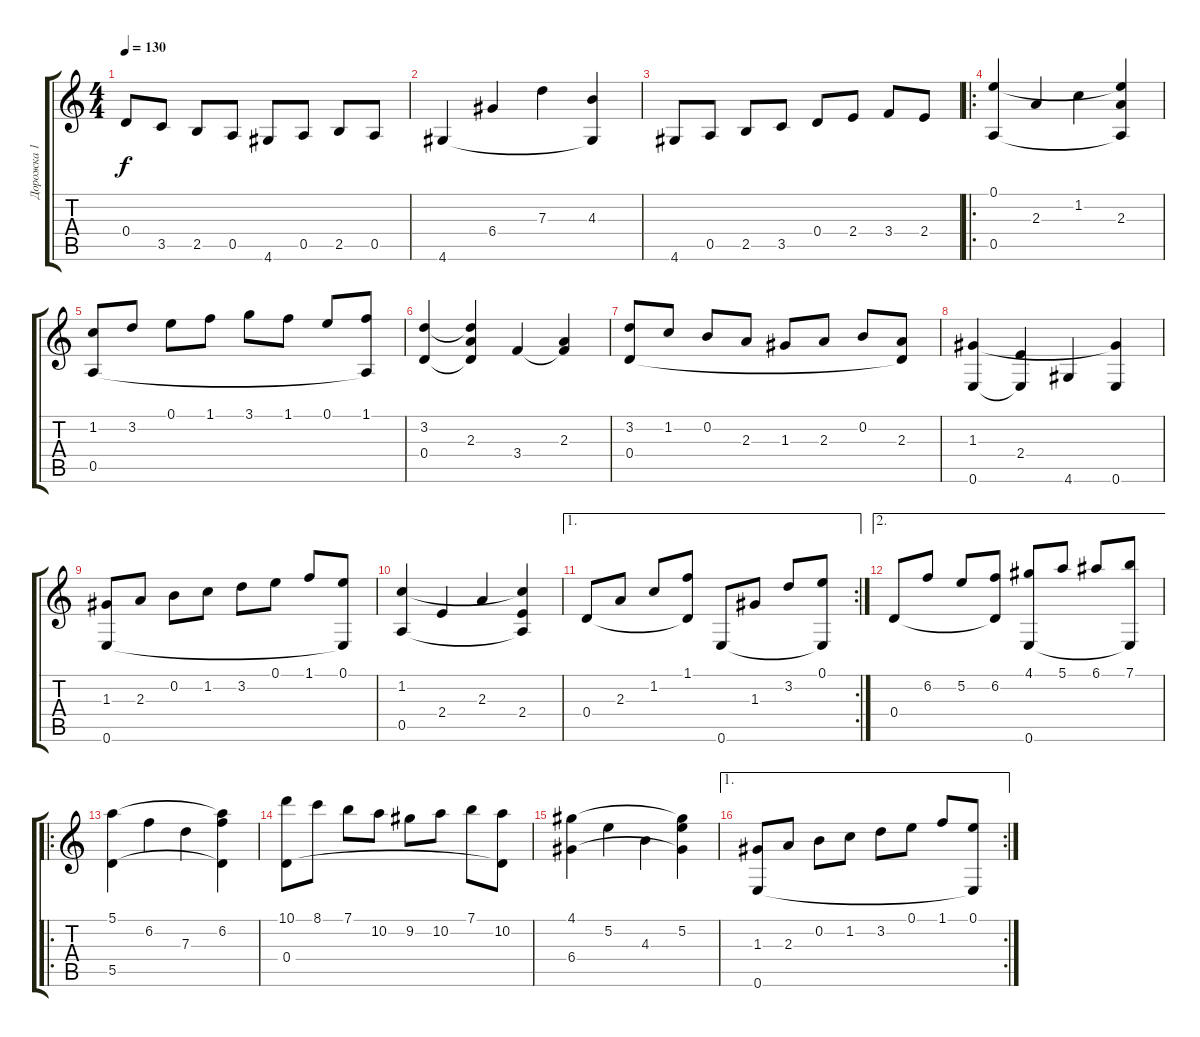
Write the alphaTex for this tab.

\track ("Дорожка 1" "Дорожка 1") {instrument acousticguitarnylon}
\staff {score tabs}
\tuning (E4 B3 G3 D3 A2 E2) {hide}
\ts (4 4)
\tempo 130
\clef g2
\ks aminor
0.4.8{dy f} 3.5.8 2.5.8 0.5.8 4.6.8 0.5.8 2.5.8 0.5.8 |
4.6.4 6.4.4 7.3.4 (4.3 4.6{t}).4 |
4.6.8 0.5.8 2.5.8 3.5.8 0.4.8 2.4.8 3.4.8 2.4.8 |
\ro
(0.1 0.5).4 2.3.4 1.2.4 (0.1{t} 2.3 0.5{t}).4 |
(1.2 0.5).8 3.2.8 0.1.8 1.1.8 3.1.8 1.1.8 0.1.8 (1.1 0.5{t}).8 |
(3.2 0.4).4 (3.2{t} 2.3 0.4{t}).4 3.4.4 (2.3 3.4{t}).4 |
(3.2 0.4).8 1.2.8 0.2.8 2.3.8 1.3.8 2.3.8 0.2.8 (2.3 0.4{t}).8 |
(1.3 0.6).4 (2.4 0.6{t}).4 4.6.4 (1.3{t} 0.6).4 |
(1.3 0.6).8 2.3.8 0.2.8 1.2.8 3.2.8 0.1.8 1.1.8 (0.1 0.6{t}).8 |
(1.2 0.5).4 2.4.4 2.3.4 (1.2{t} 2.4 0.5{t}).4 |
\ae 1
\rc 2
0.4.8 2.3.8 1.2.8 (1.1 0.4{t}).8 0.6.8 1.3.8 3.2.8 (0.1 0.6{t}).8 |
\ae 2
0.4.8 6.2.8 5.2.8 (6.2 0.4{t}).8 (4.1 0.6).8 5.1.8 6.1.8 (7.1 0.6{t}).8 |
\ro
(5.1 5.5).4 6.2.4 7.3.4 (5.1{t} 6.2 5.5{t}).4 |
(10.1 0.4).8 8.1.8 7.1.8 10.2.8 9.2.8 10.2.8 7.1.8 (10.2 0.4{t}).8 |
(4.1 6.4).4 5.2.4 4.3.4 (4.1{t} 5.2 6.4{t}).4 |
\ae 1
\rc 2
(1.3 0.6).8 2.3.8 0.2.8 1.2.8 3.2.8 0.1.8 1.1.8 (0.1 0.6{t}).8
